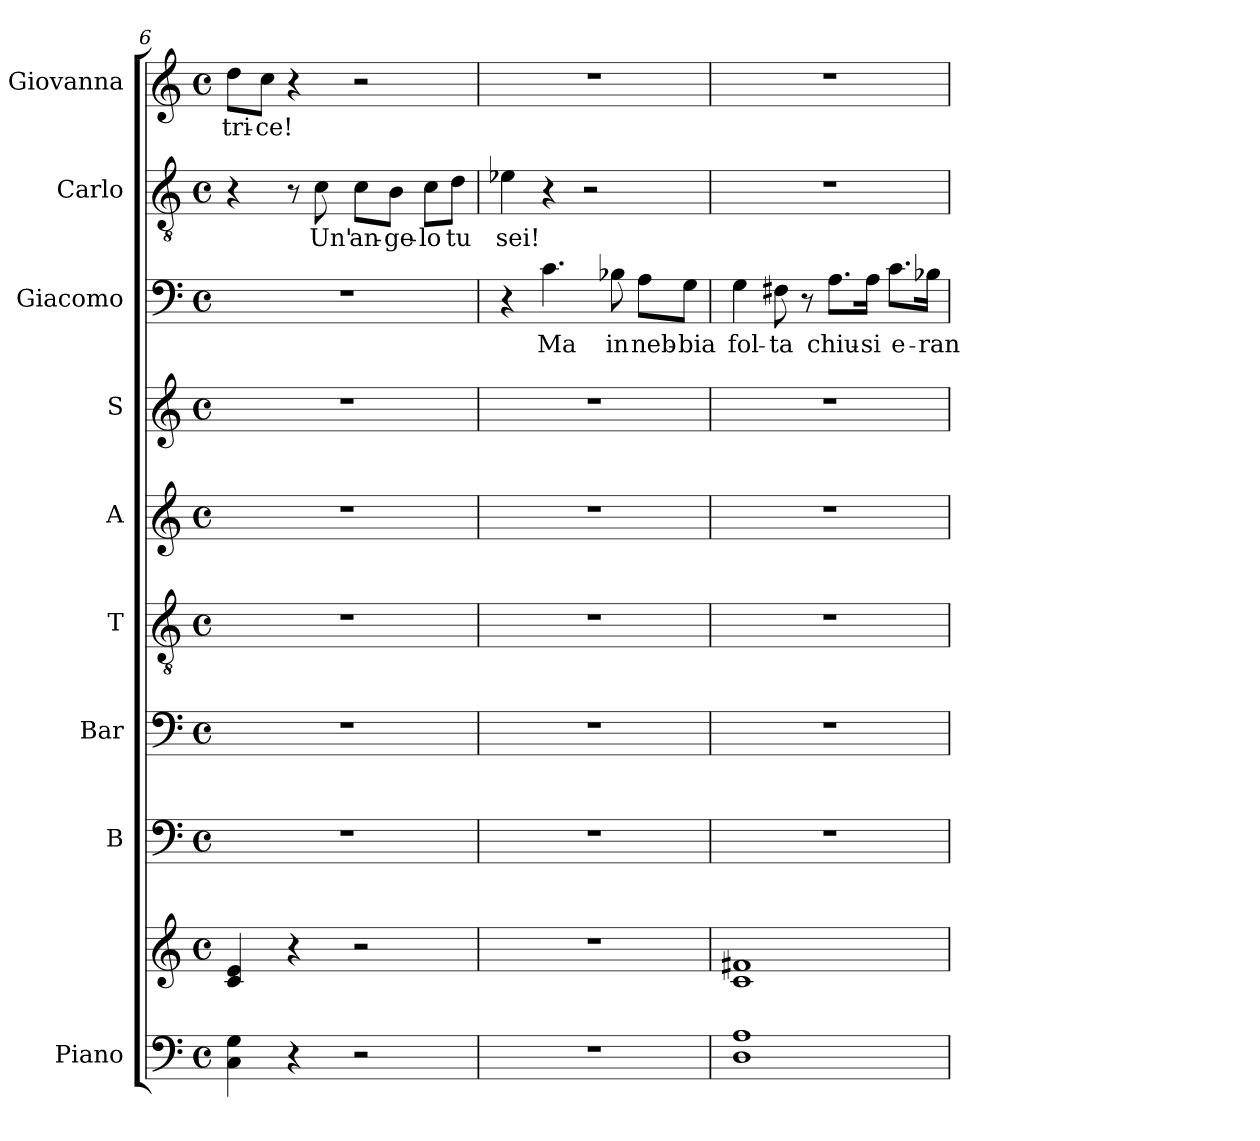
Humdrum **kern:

**kern	**kern	**kern	**kern	**kern	**kern	**kern	**kern	**text	**kern	**text	**kern	**text
*part9	*part9	*part8	*part7	*part6	*part5	*part4	*part3	*part3	*part2	*part2	*part1	*part1
*staff10	*staff9	*staff8	*staff7	*staff6	*staff5	*staff4	*staff3	*staff3	*staff2	*staff2	*staff1	*staff1
*I"Piano	*	*I"B	*I"Bar	*I"T	*I"A	*I"S	*I"Giacomo	*	*I"Carlo	*	*I"Giovanna	*
*I'Pno	*	*I'B	*I'Bar	*I'T	*I'A	*I'S	*	*	*	*	*I'V	*
*clefF4	*clefG2	*clefF4	*clefF4	*clefGv2	*clefG2	*clefG2	*clefF4	*	*clefGv2	*	*clefG2	*
*k[]	*k[]	*k[]	*k[]	*k[]	*k[]	*k[]	*k[]	*	*k[]	*	*k[]	*
*M4/4	*M4/4	*M4/4	*M4/4	*M4/4	*M4/4	*M4/4	*M4/4	*	*M4/4	*	*M4/4	*
*met(c)	*met(c)	*met(c)	*met(c)	*met(c)	*met(c)	*met(c)	*met(c)	*	*met(c)	*	*met(c)	*
=6	=6	=6	=6	=6	=6	=6	=6	=6	=6	=6	=6	=6
4C\ 4G\	4c/ 4e/	1r	1r	1r	1r	1r	1r	.	4r	.	8dd\L	-tri-
.	.	.	.	.	.	.	.	.	.	.	8cc\J	-ce!
4r	4r	.	.	.	.	.	.	.	8r	.	4r	.
.	.	.	.	.	.	.	.	.	8c\	Un'	.	.
2r	2r	.	.	.	.	.	.	.	8c\L	an-	2r	.
.	.	.	.	.	.	.	.	.	8B\J	-ge-	.	.
.	.	.	.	.	.	.	.	.	8c\L	-lo	.	.
.	.	.	.	.	.	.	.	.	8d\J	tu	.	.
=7	=7	=7	=7	=7	=7	=7	=7	=7	=7	=7	=7	=7
1r	1r	1r	1r	1r	1r	1r	4r	.	4e-X\	sei!	1r	.
.	.	.	.	.	.	.	4.c\	Ma	4r	.	.	.
.	.	.	.	.	.	.	.	.	2r	.	.	.
.	.	.	.	.	.	.	8B-X\	in	.	.	.	.
.	.	.	.	.	.	.	8A\L	neb-	.	.	.	.
.	.	.	.	.	.	.	8G\J	-bia	.	.	.	.
=8	=8	=8	=8	=8	=8	=8	=8	=8	=8	=8	=8	=8
1D 1A	1c 1f#X	1r	1r	1r	1r	1r	4G\	fol-	1r	.	1r	.
.	.	.	.	.	.	.	8F#X\	-ta	.	.	.	.
.	.	.	.	.	.	.	8r	.	.	.	.	.
.	.	.	.	.	.	.	8.A\L	chiu-	.	.	.	.
.	.	.	.	.	.	.	16A\Jk	-si	.	.	.	.
.	.	.	.	.	.	.	8.c\L	e-	.	.	.	.
.	.	.	.	.	.	.	16B-X\Jk	-ran	.	.	.	.
=	=	=	=	=	=	=	=	=	=	=	=	=
*-	*-	*-	*-	*-	*-	*-	*-	*-	*-	*-	*-	*-
